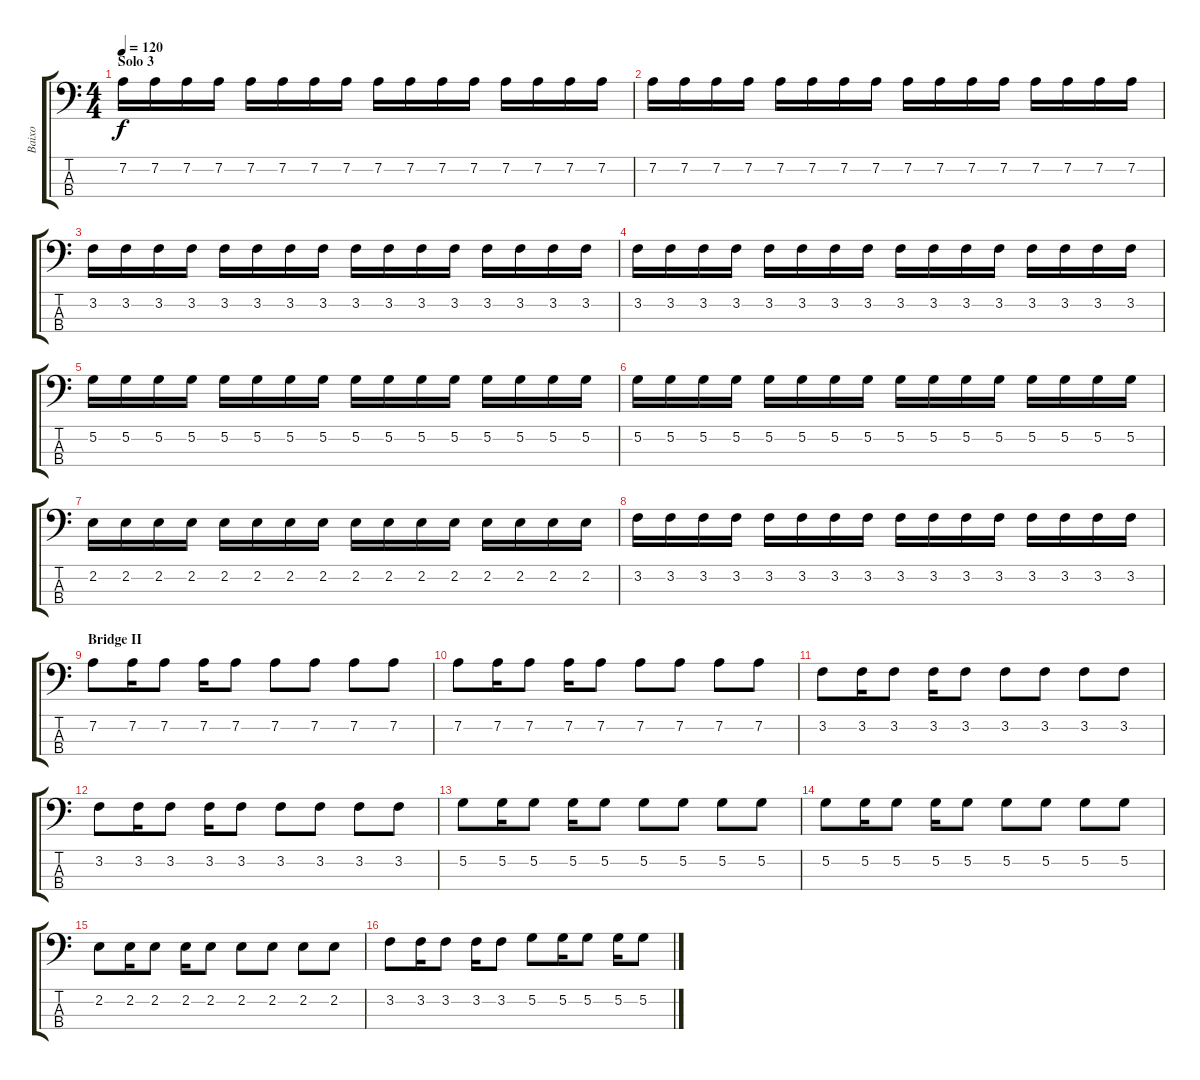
\track ("Baixo" "Baixo") {instrument electricbassfinger}
\staff {score tabs}
\tuning (G2 D2 A1 E1) {hide}
\ts (4 4)
\section ("" "Solo 3")
\tempo 120
\clef f4
\ks c
7.2.16{dy f} 7.2.16 7.2.16 7.2.16 7.2.16 7.2.16 7.2.16 7.2.16 7.2.16 7.2.16 7.2.16 7.2.16 7.2.16 7.2.16 7.2.16 7.2.16 |
7.2.16 7.2.16 7.2.16 7.2.16 7.2.16 7.2.16 7.2.16 7.2.16 7.2.16 7.2.16 7.2.16 7.2.16 7.2.16 7.2.16 7.2.16 7.2.16 |
3.2.16 3.2.16 3.2.16 3.2.16 3.2.16 3.2.16 3.2.16 3.2.16 3.2.16 3.2.16 3.2.16 3.2.16 3.2.16 3.2.16 3.2.16 3.2.16 |
3.2.16 3.2.16 3.2.16 3.2.16 3.2.16 3.2.16 3.2.16 3.2.16 3.2.16 3.2.16 3.2.16 3.2.16 3.2.16 3.2.16 3.2.16 3.2.16 |
5.2.16 5.2.16 5.2.16 5.2.16 5.2.16 5.2.16 5.2.16 5.2.16 5.2.16 5.2.16 5.2.16 5.2.16 5.2.16 5.2.16 5.2.16 5.2.16 |
5.2.16 5.2.16 5.2.16 5.2.16 5.2.16 5.2.16 5.2.16 5.2.16 5.2.16 5.2.16 5.2.16 5.2.16 5.2.16 5.2.16 5.2.16 5.2.16 |
2.2.16 2.2.16 2.2.16 2.2.16 2.2.16 2.2.16 2.2.16 2.2.16 2.2.16 2.2.16 2.2.16 2.2.16 2.2.16 2.2.16 2.2.16 2.2.16 |
3.2.16 3.2.16 3.2.16 3.2.16 3.2.16 3.2.16 3.2.16 3.2.16 3.2.16 3.2.16 3.2.16 3.2.16 3.2.16 3.2.16 3.2.16 3.2.16 |
\section ("" "Bridge II")
7.2.8 7.2.16 7.2.8 7.2.16 7.2.8 7.2.8 7.2.8 7.2.8 7.2.8 |
7.2.8 7.2.16 7.2.8 7.2.16 7.2.8 7.2.8 7.2.8 7.2.8 7.2.8 |
3.2.8 3.2.16 3.2.8 3.2.16 3.2.8 3.2.8 3.2.8 3.2.8 3.2.8 |
3.2.8 3.2.16 3.2.8 3.2.16 3.2.8 3.2.8 3.2.8 3.2.8 3.2.8 |
5.2.8 5.2.16 5.2.8 5.2.16 5.2.8 5.2.8 5.2.8 5.2.8 5.2.8 |
5.2.8 5.2.16 5.2.8 5.2.16 5.2.8 5.2.8 5.2.8 5.2.8 5.2.8 |
2.2.8 2.2.16 2.2.8 2.2.16 2.2.8 2.2.8 2.2.8 2.2.8 2.2.8 |
3.2.8 3.2.16 3.2.8 3.2.16 3.2.8 5.2.8 5.2.16 5.2.8 5.2.16 5.2.8
